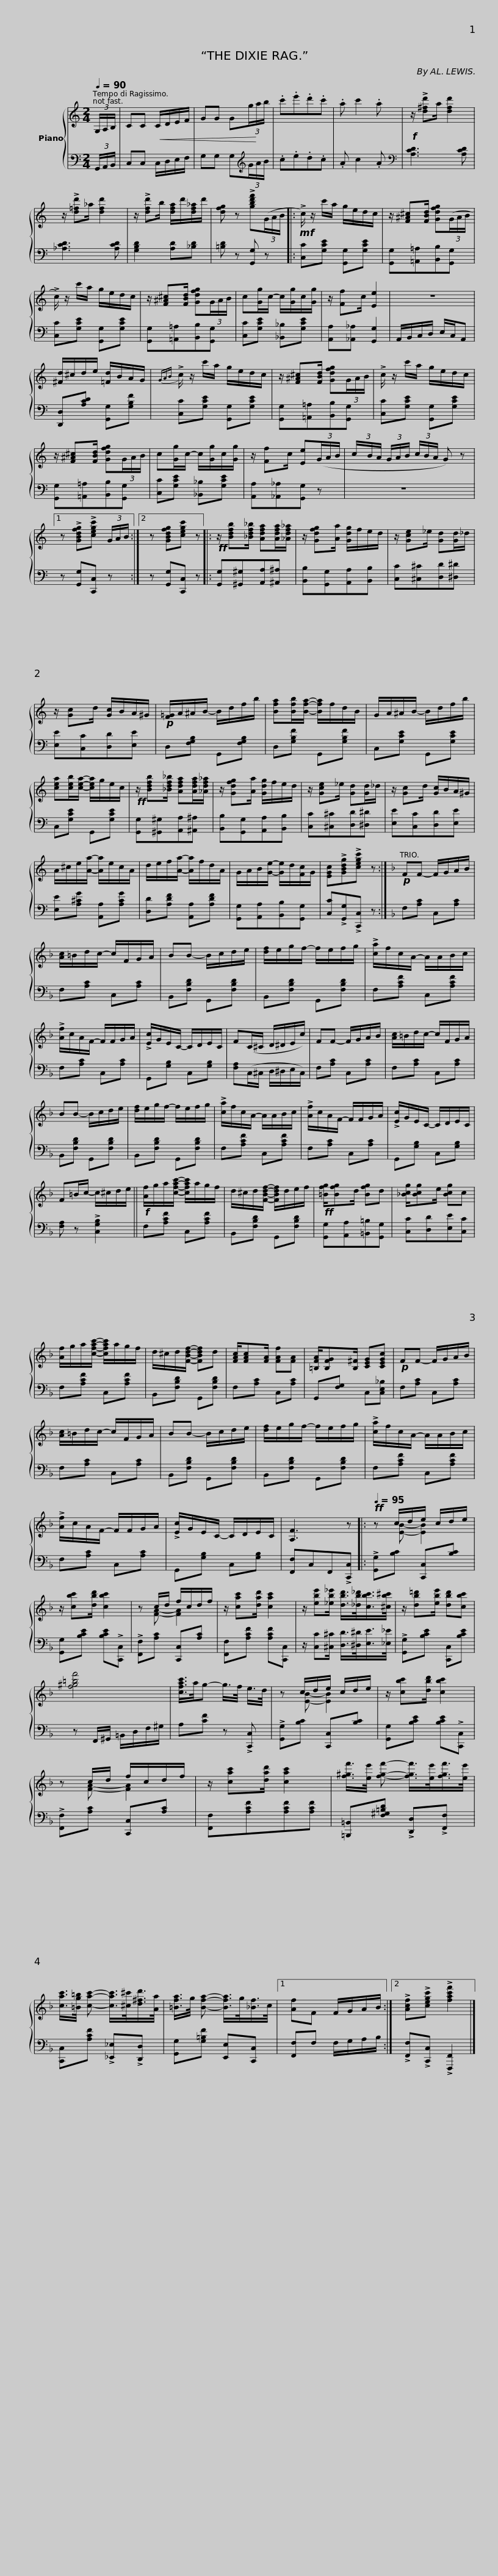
X:1
%%score { ( 1 3 ) | 2 }
L:1/8
Q:1/4=90
M:2/4
I:linebreak $
K:C
V:1 treble
V:3 treble
V:2 bass
V:1
 (3G,/A,/B,/ | CC!<(! C/D/E/F/ | GG G(3g/!<)!a/b/ | .c'.e'.d'.c' | .a c'2 .a | %5
!f! z/ !>![d^fd']a/ [dfd']2 | z/ !>![d=fd']_a/ [dfd']2 |$ z/ !>![dfd']b/ [dfa]/d'/[df_a]/d'/ | [dfg] z !>![gbd'f'](3(G/A/B/ |:!mf! !>!c/) z/ c'/a/ g/e/d/c/ | %10
 z/ [F^A^c][FBd]/ [Gdfg](3(G/A/B/ | !>!c/) z/ c'/a/ g/e/d/c/ |$ z/ [F^A^c][FBd]/ [Gdfg](3G/A/B/ | c[Gg]/c/- c/[Gg]/c/[Gg]/ | z/ [Ff]c/ [Ee]2 | %15
 z4 | [^Fd]/^c/d/e/ [=Fd]/B/A/G/ |${GAB} !>!c/ z/ c'/a/ g/e/d/c/ | z/ [F^A^c][FBd]/ [Gdfg](3G/A/B/ | !>!c/ z/ c'/a/ g/e/d/c/ | %20
 z/ [F^A^c][FBd]/ [Gdfg](3G/A/B/ |$ c[Gg]/c/- c/[Gg]/c/[Gg]/ | z/ [Ff]c/ [Ee](3(G/A/B/ | (3c/B/A/ (3G/A/B/ (3c/B/A/ G) z |1 z !>![GBdfg]!>![cegc'] (3G/A/B/ :|2 %25
 z [GBdfg][cegc'] z |:$!ff! z/ [Bdfb][_Bdf_b]/ [Adfa][Adfa]/[_Adf_a]/ | z/ [Gdfg][Aa]/ [Gdg]/f/e/d/ | z/ [Gce]_e/ [Gd][Gd]/_d/ | z/ [Gc]d/ [Gc]/B/A/^G/ |$ %30
!p! [F=G]/A/^A/B/- B/d/f/b/ | [Bfa][Bfb]/[Bfa]/- [Bfa]/f/d/B/ | G/A/^A/B/- B/d/f/b/ | [cea][ceb]/[cea]/- [cea]/g/e/c/ |$!ff! z/ [Bdfb][_Bdf_b]/ [Adfa][Adfa]/[_Adf_a]/ | %35
 z/ [Gdfg][Aa]/ [Gdg]/f/e/d/ | z/ [Gce]_e/ [Gd][Gd]/_d/ | z/ [Gc]d/ [Gc]/B/A/^G/ |$ A/^c/e/[Aa]/- [Aa]/e/c/A/ | d/e/f/[Aa]/- [Aa]/f/d/A/ | %40
 G/A/B/[Ge]/- [Ge]/d/[Fc]/G/ | [EGc]!>![GBdg]!>![cegc'] z :|$[K:F]!p! FF- F/G/A/B/ | [Ac]/=B/d/c/- c/F/G/A/ | BB- B/c/d/e/ | %45
 [df]/e/g/f/- f/e/f/g/ |$ !>![ca]/f/c/A/- A/A/B/c/ | !>![Af]/c/A/F/- F/F/G/A/ | !>![Ec]/G/E/C/- C/D/E/C/ | F(C/^C/ D/^D/E/c/) |$ %50
 FF- F/G/A/B/ | [Ac]/=B/d/c/- c/F/G/A/ | BB- B/c/d/e/ | [df]/e/g/f/- f/e/f/g/ | !>![ca]/f/c/A/- A/A/B/c/ |$ %55
 !>![Af]/c/A/F/- F/F/G/A/ | !>![Ec]/G/E/C/- C/D/E/C/ | F=B/c/- c/^c/d/e/ ||!f! [Af]/g/a/[cfac']/- [cfac']/a/g/f/ |$ d/^c/d/[FBdf]/- [FBdf]/d/e/f/ | %60
!ff! [=Bfg]/[Bfg]d/ [Bfg]d | [_Bcg]/[Bcg]e/ [Bcg]c | [Af]/g/a/[cfac']/- [cfac']/a/g/f/ | d/^c/d/[FBdf]/- [FBdf]d |$ [FAc]/[FAc][FA]/ [FAf][FA] | %65
 [=B,FA]/[B,FG][B,^F]/ [CEG][CEGc] |!p! FF- F/G/A/B/ | [Ac]/=B/d/c/- c/F/G/A/ | BB- B/c/d/e/ |$ [df]/e/g/f/- f/e/f/g/ | %70
 !>![ca]/f/c/A/- A/A/B/c/ | !>![Af]/c/A/F/- F/F/G/A/ | !>![Ec]/G/E/C/- C/D/E/C/ | [A,F]3 z |:$!ff![Q:1/4=95] z c/d/e/ c/d/e/ | %75
 z/ [cbc'][dbd']/ [cbc']2 | z c/d/ f/c/d/f/ | z/ [cac'][dad']/ [cac']2 | z/ [ebe'][_eb_e']/ [dbd']/>[_db_d']/[cbc']/>[^cb^c']/ |$ z/ [db=d'][ebe']/ [dbd'][cbc'] | %80
 [f^g=bf']4 | [cfac']/>a/g- g/>f/ e/>d/ | z c/d/e/ c/d/e/ |$ z/ [cbc'][dbd']/ [cbc']2 | z c/d/ f/c/d/f/ | %85
 z/ [cac'][dad']/ [cac']2 | [f^gf']/>[ee']/ [fgf']- [fgf']/>[ee']/[fgf']/>[ee']/ |$ [cac']/>[=Bg=b]/ [cac']- [cac']/>[^c^c']/[d^fd']/>[Aa]/ | [=Bfa]/>g/ [Bfa]- [Bfa]/>g/[_Bf]/>c/ |1 [Af]F F/G/A/B/ :|2 %90
 !>![Acf]!>![cegc'] !>![fac'f']2 |] %91
V:2
 (3G,,/A,,/B,,/ | C,C, C,/D,/E,/F,/ | G,G, G,[K:treble](3G/A/B/ | .c.e.d.c | .A c2 .A | %5
[K:bass] [A,CD]3 [A,CD] | [_A,CD]3 [A,CD] |$ [G,B,D]2 [A,D][_B,D] | [=B,D] z [G,,G,] z |: [C,C][G,CE] [G,,G,][G,CE] | %10
 [G,,G,][=A,,=A,][B,,B,][G,,G,] | [C,C][G,CE] [G,,G,][G,CE] |$ [G,,G,][=A,,=A,][B,,B,][G,,G,] | [C,C][G,CE] [_B,,_B,][G,CE] | [A,,A,][_A,,_A,] [G,,G,]2 | %15
 A,,/B,,/C,/D,/ E,/C,/A,, | [D,,D,][A,CD] [G,,G,][G,B,F] |$ [C,C][G,CE] [G,,G,][G,CE] | [G,,G,][=A,,=A,][B,,B,][G,,G,] | [C,C][G,CE] [G,,G,][G,CE] | %20
 [G,,G,][=A,,=A,][B,,B,][G,,G,] |$ [C,C][G,CE] [_B,,_B,][G,CE] | [A,,A,][_A,,_A,][G,,G,] z | z4 x |1 z [G,,G,][C,,C,] z :|2 %25
 z [G,,G,][C,,C,] z |:$ [G,,G,][^G,,^G,][A,,A,][^A,,^A,] | [B,,B,][G,,G,][A,,A,][B,,B,] | [C,C][^C,^C][D,D][^D,^D] | [E,E][C,C][D,D][E,E] |$ %30
 D,[F,G,B,] G,,[F,G,B,] | D,[G,B,F] G,,[G,B,F] | C,[G,CE] G,,[G,CE] | C,[G,CE] G,,[G,CE] |$ [G,,G,][^G,,^G,][A,,A,][^A,,^A,] | %35
 [B,,B,][G,,G,][A,,A,][B,,B,] | [C,C][^C,^C][D,D][^D,^D] | [E,E][C,C][D,D][E,E] |$ [E,E][A,^CG] [A,,A,][A,CG] | [D,D][A,DF] [A,,A,][A,DF] | %40
 [G,,G,][A,,A,][B,,B,][G,,G,] | [C,C]!>![G,,G,]!>![C,,C,] z :|$[K:F] F,[A,C] C,[A,C] | F,[A,C] C,[A,C] | B,,[F,B,D] G,,[F,B,D] | %45
 B,,[F,B,D] G,,[F,B,D] |$ F,[A,CF] C,[A,CF] | F,[A,C] C,[A,C] | G,,[G,B,] C,[G,B,] | [F,A,](C,/^C,/ D,/^D,/E,/C,/) |$ %50
 F,[A,C] C,[A,C] | F,[A,C] C,[A,C] | B,,[F,B,D] G,,[F,B,D] | B,,[F,B,D] G,,[F,B,D] | F,[A,CF] C,[A,CF] |$ %55
 F,[A,C] C,[A,C] | G,,[G,B,] C,[G,B,] | [F,A,] z !>![C,G,B,]2 || F,[A,CF] C,[A,CF] |$ B,,[F,B,D] G,,[F,B,D] | %60
 [G,,G,][A,,A,][=B,,=B,][G,,G,] | [C,C][D,D][E,E][C,C] | F,[A,CF] C,[A,CF] | B,,[F,B,D] G,,[F,B,D] |$ F,[A,C] C,[A,C] | %65
 G,,[F,G,] C,[C,E,_B,] | F,[A,C] C,[A,C] | F,[A,C] C,[A,C] | B,,[F,B,D] G,,[F,B,D] |$ B,,[F,B,D] G,,[F,B,D] | %70
 F,[A,CF] C,[A,CF] | F,[A,C] C,[A,C] | G,,[G,B,] C,[G,B,] | [F,,F,]C,F,,!>![C,,C,] |:$ !>![G,,G,][B,C] [C,,C,][B,C] | %75
 [G,,G,][B,CE] [B,CE]!>![C,,C,] | !>![F,,F,][A,C] [C,,C,][A,C] | [F,,F,][A,CF] [A,CF][C,,C,] | z/ [C,C][^C,^C]/ [D,D]/>[^D,^D]/[E,E]/>[_E,_E]/ |$ !>![G,,G,][B,CE] [C,,C,][B,CE] | %80
 z F,,/^G,,/ =B,,/D,/F,/^G,/ | A,[CF] z !>![C,,C,] | !>![G,,G,][B,C] [C,,C,][B,C] |$ [G,,G,][B,CE] [B,CE]!>![C,,C,] | !>![F,,F,][A,C] [C,,C,][A,C] | %85
 [F,,F,][A,CF][A,CF][A,CF] | [=B,,,=B,,][F,^G,=B,D] !>![D,,D,]!>![F,,F,] |$ [C,,C,][A,CF] !>![_E,,_E,]!>![D,,D,] | [G,,G,][G,=B,F] [E,,E,][C,,C,] |1 [F,,F,]F, F,/G,/A,/B,/ :|2 %90
 !>![F,,F,]!>![C,,C,] !>![F,,,F,,]2 |] %91
V:3
 x | x4 | x4 | x4 | x4 | %5
 x4 | x4 |$ x4 | x4 |: x4 | %10
 x4 | x4 |$ x4 | x4 | x4 | %15
 x4 | x4 |$ x4 | x4 | x4 | %20
 x4 |$ x4 | x4 | x5 |1 x4 :|2 %25
 x4 |:$ x4 | x4 | x4 | x4 |$ %30
 x4 | x4 | x4 | x4 |$ x4 | %35
 x4 | x4 | x4 |$ x4 | x4 | %40
 x4 | x4 :|$[K:F] x4 | x4 | x4 | %45
 x4 |$ x4 | x4 | x4 | x4 |$ %50
 x4 | x4 | x4 | x4 | x4 |$ %55
 x4 | x4 | x4 || x4 |$ x4 | %60
 x4 | x4 | x4 | x4 |$ x4 | %65
 x4 | x4 | x4 | x4 |$ x4 | %70
 x4 | x4 | x4 | x4 |:$ x [EB]- [EB]2 | %75
 x4 | x [FA]- [FA]2 | x4 | x4 |$ x4 | %80
 x4 | x4 | x [EB]- [EB]2 |$ x4 | x [FA]- [FA]2 | %85
 x4 | x4 |$ x4 | x4 |1 x4 :|2 %90
 x4 |] %91
